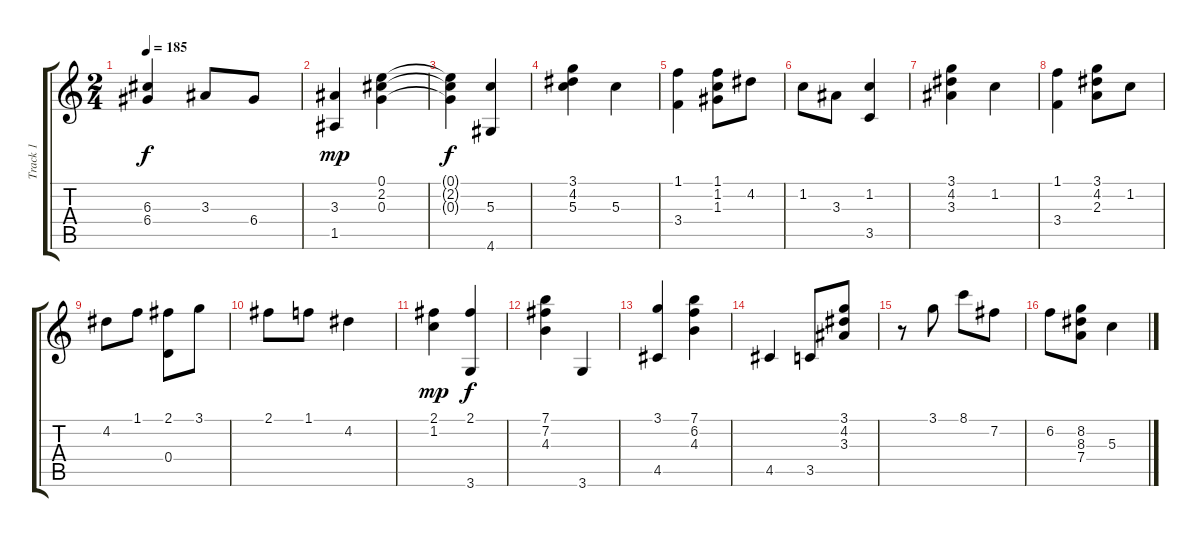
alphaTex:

\track ("Track 1" "Track 1") {instrument acousticguitarnylon}
\staff {score tabs}
\tuning (E4 B3 G3 D3 A2 E2) {hide}
\ts (2 4)
\tempo 185
\clef g2
\ks c
(6.3 6.4).4{dy f} 3.3.8 6.4.8 |
(3.3 1.5).4{dy mp} (0.1 2.2 0.3).4 |
(0.1{t} 2.2{t} 0.3{t}).4{dy f} (5.3 4.6).4 |
(3.1 4.2 5.3).4 5.3.4 |
(1.1 3.4).4 (1.1 1.2 1.3).8 4.2.8 |
1.2.8 3.3.8 (1.2 3.5).4 |
(3.1 4.2 3.3).4 1.2.4 |
(1.1 3.4).4 (3.1 4.2 2.3).8 1.2.8 |
4.2.8 1.1.8 (2.1 0.4).8 3.1.8 |
2.1.8 1.1.8 4.2.4 |
(2.1 1.2).4{dy mp} (2.1 3.6).4{dy f} |
(7.1 7.2 4.3).4 3.6.4 |
(3.1 4.5).4 (7.1 6.2 4.3).4 |
4.5.4 3.5.8 (3.1 4.2 3.3).8 |
r.8 3.1.8 8.1.8 7.2.8 |
6.2.8 (8.2 8.3 7.4).8 5.3.4
